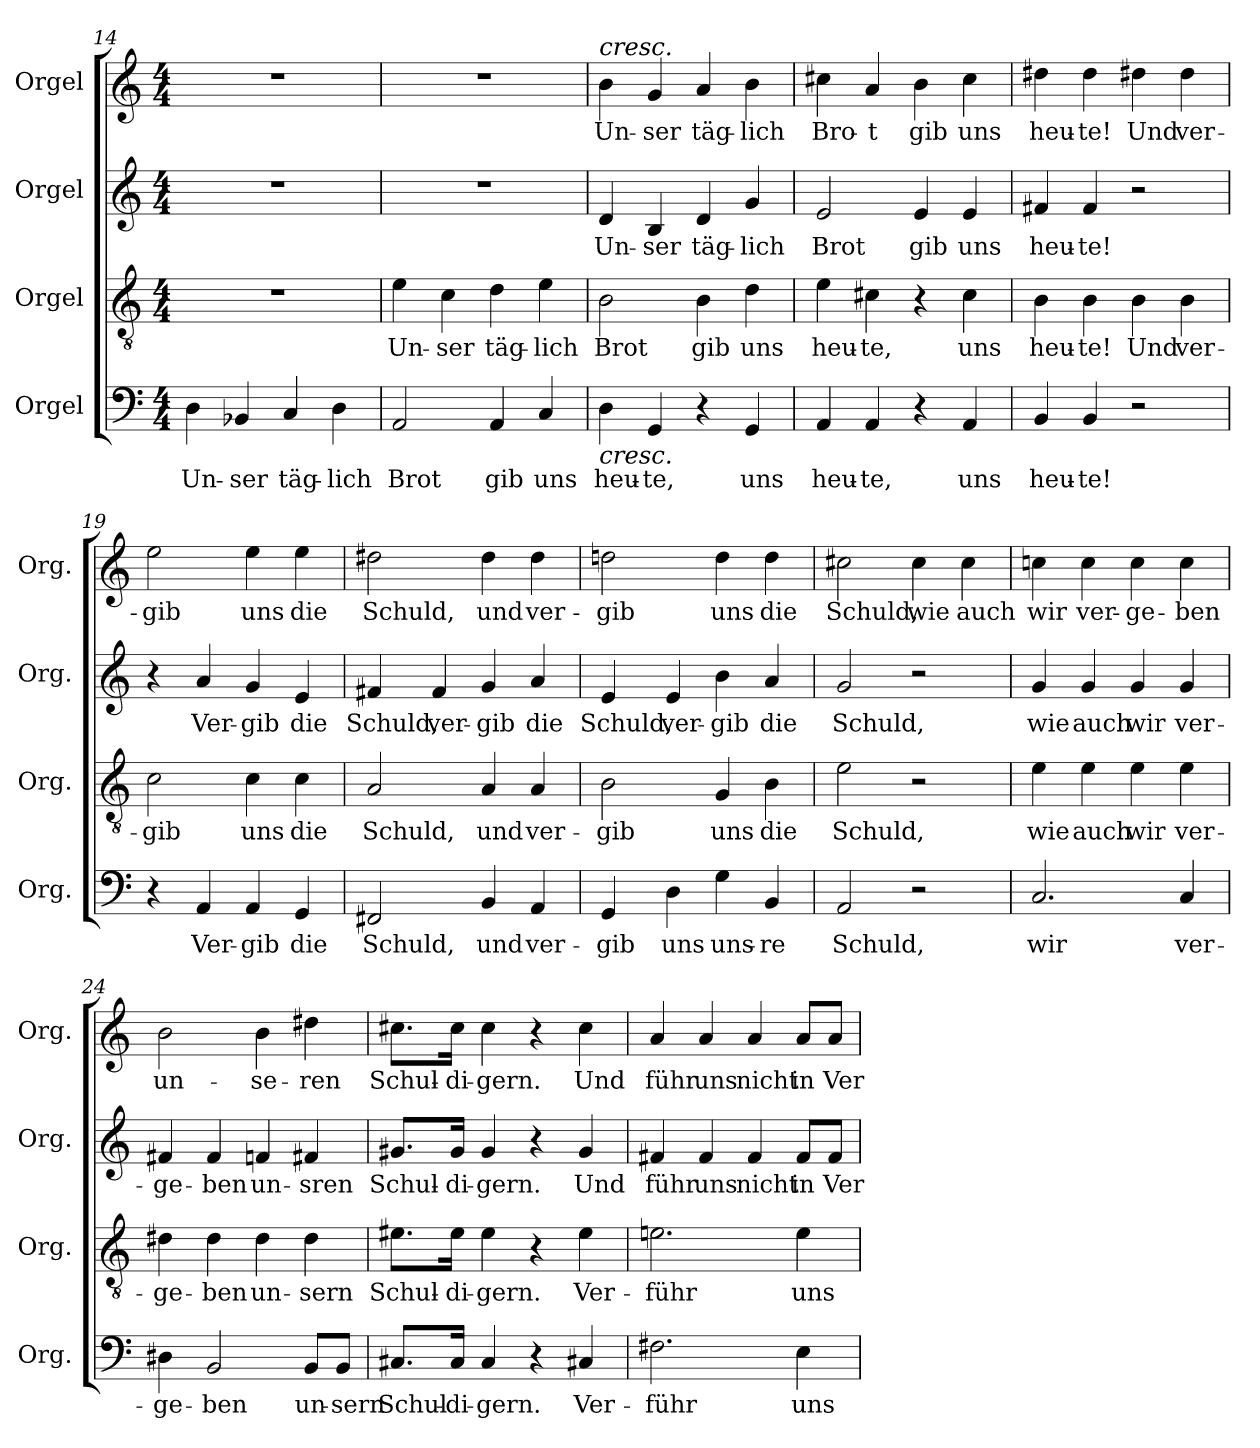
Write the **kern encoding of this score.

**kern	**text	**kern	**text	**kern	**text	**kern	**text
*part4	*part4	*part3	*part3	*part2	*part2	*part1	*part1
*staff4	*staff4	*staff3	*staff3	*staff2	*staff2	*staff1	*staff1
*I"Orgel	*	*I"Orgel	*	*I"Orgel	*	*I"Orgel	*
*I'Org.	*	*I'Org.	*	*I'Org.	*	*I'Org.	*
*clefF4	*	*clefGv2	*	*clefG2	*	*clefG2	*
*k[]	*	*k[]	*	*k[]	*	*k[]	*
*M4/4	*	*M4/4	*	*M4/4	*	*M4/4	*
=14	=14	=14	=14	=14	=14	=14	=14
!	!LO:LY:b	!	!	!	!	!	!
4D\	Un-	1r	.	1r	.	1r	.
!	!LO:LY:b	!	!	!	!	!	!
4BB-X/	-ser	.	.	.	.	.	.
!	!LO:LY:b	!	!	!	!	!	!
4C/	täg-	.	.	.	.	.	.
!	!LO:LY:b	!	!	!	!	!	!
4D\	-lich	.	.	.	.	.	.
=15	=15	=15	=15	=15	=15	=15	=15
!	!LO:LY:b	!	!LO:LY:b	!	!	!	!
2AA/	Brot	4e\	Un-	1r	.	1r	.
!	!	!	!LO:LY:b	!	!	!	!
.	.	4c\	-ser	.	.	.	.
!	!LO:LY:b	!	!LO:LY:b	!	!	!	!
4AA/	gib	4d\	täg-	.	.	.	.
!	!LO:LY:b	!	!LO:LY:b	!	!	!	!
4C/	uns	4e\	-lich	.	.	.	.
=16	=16	=16	=16	=16	=16	=16	=16
!	!	!	!	!	!	!LO:TX:a:i:t=cresc.	!
!LO:TX:b:i:t=cresc.	!	!	!	!	!	!	!
!	!LO:LY:b	!	!LO:LY:b	!	!LO:LY:b	!	!LO:LY:b
4D\	heu-	2B\	Brot	4d/	Un-	4b\	Un-
!	!LO:LY:b	!	!	!	!LO:LY:b	!	!LO:LY:b
4GG/	-te,	.	.	4B/	-ser	4g/	-ser
!	!	!	!LO:LY:b	!	!LO:LY:b	!	!LO:LY:b
4r	.	4B\	gib	4d/	täg-	4a/	täg-
!	!LO:LY:b	!	!LO:LY:b	!	!LO:LY:b	!	!LO:LY:b
4GG/	uns	4d\	uns	4g/	-lich	4b\	-lich
!!LO:LB:g=z
=17	=17	=17	=17	=17	=17	=17	=17
!	!LO:LY:b	!	!LO:LY:b	!	!LO:LY:b	!	!LO:LY:b
4AA/	heu-	4e\	heu-	2e/	Brot	4cc#X\	Bro-
!	!LO:LY:b	!	!LO:LY:b	!	!	!	!LO:LY:b
4AA/	-te,	4c#X\	-te,	.	.	4a/	-t
!	!	!	!	!	!LO:LY:b	!	!LO:LY:b
4r	.	4r	.	4e/	gib	4b\	gib
!	!LO:LY:b	!	!LO:LY:b	!	!LO:LY:b	!	!LO:LY:b
4AA/	uns	4c#\	uns	4e/	uns	4cc#\	uns
=18	=18	=18	=18	=18	=18	=18	=18
!	!LO:LY:b	!	!LO:LY:b	!	!LO:LY:b	!	!LO:LY:b
4BB/	heu-	4B\	heu-	4f#X/	heu-	4dd#X\	heu-
!	!LO:LY:b	!	!LO:LY:b	!	!LO:LY:b	!	!LO:LY:b
4BBZ/	-te!	4BZ\	-te!	4f#Z/	-te!	4dd#Z\	-te!
!	!	!	!LO:LY:b	!	!	!	!LO:LY:b
2r	.	4B\	Und	2r	.	4dd#X\	Und
!	!	!	!LO:LY:b	!	!	!	!LO:LY:b
.	.	4B\	ver-	.	.	4dd#\	ver-
=19	=19	=19	=19	=19	=19	=19	=19
!	!	!	!LO:LY:b	!	!	!	!LO:LY:b
4r	.	2c\	-gib	4r	.	2ee\	-gib
!	!LO:LY:b	!	!	!	!LO:LY:b	!	!
4AA/	Ver-	.	.	4a/	Ver-	.	.
!	!LO:LY:b	!	!LO:LY:b	!	!LO:LY:b	!	!LO:LY:b
4AA/	-gib	4c\	uns	4g/	-gib	4ee\	uns
!	!LO:LY:b	!	!LO:LY:b	!	!LO:LY:b	!	!LO:LY:b
4GG/	die	4c\	die	4e/	die	4ee\	die
=20	=20	=20	=20	=20	=20	=20	=20
!	!LO:LY:b	!	!LO:LY:b	!	!LO:LY:b	!	!LO:LY:b
2FF#X/	Schuld,	2A/	Schuld,	4f#X/	Schuld,	2dd#X\	Schuld,
!	!	!	!	!	!LO:LY:b	!	!
.	.	.	.	4f#/	ver-	.	.
!	!LO:LY:b	!	!LO:LY:b	!	!LO:LY:b	!	!LO:LY:b
4BB/	und	4A/	und	4g/	-gib	4dd#\	und
!	!LO:LY:b	!	!LO:LY:b	!	!LO:LY:b	!	!LO:LY:b
4AA/	ver-	4A/	ver-	4a/	die	4dd#\	ver-
=21	=21	=21	=21	=21	=21	=21	=21
!	!LO:LY:b	!	!LO:LY:b	!	!LO:LY:b	!	!LO:LY:b
4GG/	-gib	2B\	-gib	4e/	Schuld,	2ddn\	-gib
!	!LO:LY:b	!	!	!	!LO:LY:b	!	!
4D\	uns	.	.	4e/	ver-	.	.
!	!LO:LY:b	!	!LO:LY:b	!	!LO:LY:b	!	!LO:LY:b
4G\	uns-	4G/	uns	4b\	-gib	4dd\	uns
!	!LO:LY:b	!	!LO:LY:b	!	!LO:LY:b	!	!LO:LY:b
4BB/	-re	4B\	die	4a/	die	4dd\	die
!!LO:LB:g=z
=22	=22	=22	=22	=22	=22	=22	=22
!	!LO:LY:b	!	!LO:LY:b	!	!LO:LY:b	!	!LO:LY:b
2AA/	Schuld,	2e\	Schuld,	2g/	Schuld,	2cc#X\	Schuld,
!	!	!	!	!	!	!	!LO:LY:b
2r	.	2r	.	2r	.	4cc#\	wie
!	!	!	!	!	!	!	!LO:LY:b
.	.	.	.	.	.	4cc#\	auch
=23	=23	=23	=23	=23	=23	=23	=23
!	!LO:LY:b	!	!LO:LY:b	!	!LO:LY:b	!	!LO:LY:b
2.C/	wir	4e\	wie	4g/	wie	4ccn\	wir
!	!	!	!LO:LY:b	!	!LO:LY:b	!	!LO:LY:b
.	.	4e\	auch	4g/	auch	4cc\	ver-
!	!	!	!LO:LY:b	!	!LO:LY:b	!	!LO:LY:b
.	.	4e\	wir	4g/	wir	4cc\	-ge-
!	!LO:LY:b	!	!LO:LY:b	!	!LO:LY:b	!	!LO:LY:b
4C/	ver-	4e\	ver-	4g/	ver-	4cc\	-ben
=24	=24	=24	=24	=24	=24	=24	=24
!	!LO:LY:b	!	!LO:LY:b	!	!LO:LY:b	!	!LO:LY:b
4D#X\	-ge-	4d#X\	-ge-	4f#X/	-ge-	2b\	un-
!	!LO:LY:b	!	!LO:LY:b	!	!LO:LY:b	!	!
2BB/	-ben	4d#\	-ben	4f#/	-ben	.	.
!	!	!	!LO:LY:b	!	!LO:LY:b	!	!LO:LY:b
.	.	4d#\	un-	4fn/	un-	4b\	-se-
!	!LO:LY:b	!	!LO:LY:b	!	!LO:LY:b	!	!LO:LY:b
8BB/L	un-	4d#\	-sern	4f#X/	-sren	4dd#X\	-ren
!	!LO:LY:b	!	!	!	!	!	!
8BB/J	-sern	.	.	.	.	.	.
=25	=25	=25	=25	=25	=25	=25	=25
!	!LO:LY:b	!	!LO:LY:b	!	!LO:LY:b	!	!LO:LY:b
8.C#X/L	Schul-	8.e#X\L	Schul-	8.g#X/L	Schul-	8.cc#X\L	Schul-
!	!LO:LY:b	!	!LO:LY:b	!	!LO:LY:b	!	!LO:LY:b
16C#/Jk	-di-	16e#\Jk	-di-	16g#/Jk	-di-	16cc#\Jk	-di-
!	!LO:LY:b	!	!LO:LY:b	!	!LO:LY:b	!	!LO:LY:b
4C#/	-gern.	4e#\	-gern.	4g#/	-gern.	4cc#\	-gern.
4r	.	4r	.	4r	.	4r	.
!	!LO:LY:b	!	!LO:LY:b	!	!LO:LY:b	!	!LO:LY:b
4C#X/	Ver-	4e#\	Ver-	4g#/	Und	4cc#\	Und
!!LO:PB:g=z
=26	=26	=26	=26	=26	=26	=26	=26
!	!LO:LY:b	!	!LO:LY:b	!	!LO:LY:b	!	!LO:LY:b
2.F#X\	-führ	2.en\	-führ	4f#X/	führ	4a/	führ
!	!	!	!	!	!LO:LY:b	!	!LO:LY:b
.	.	.	.	4f#/	uns	4a/	uns
!	!	!	!	!	!LO:LY:b	!	!LO:LY:b
.	.	.	.	4f#/	nicht	4a/	nicht
!	!LO:LY:b	!	!LO:LY:b	!	!LO:LY:b	!	!LO:LY:b
4E\	uns	4e\	uns	8f#/L	in	8a/L	in
!	!	!	!	!	!LO:LY:b	!	!LO:LY:b
.	.	.	.	8f#/J	Ver-	8a/J	Ver-
=	=	=	=	=	=	=	=
*-	*-	*-	*-	*-	*-	*-	*-
